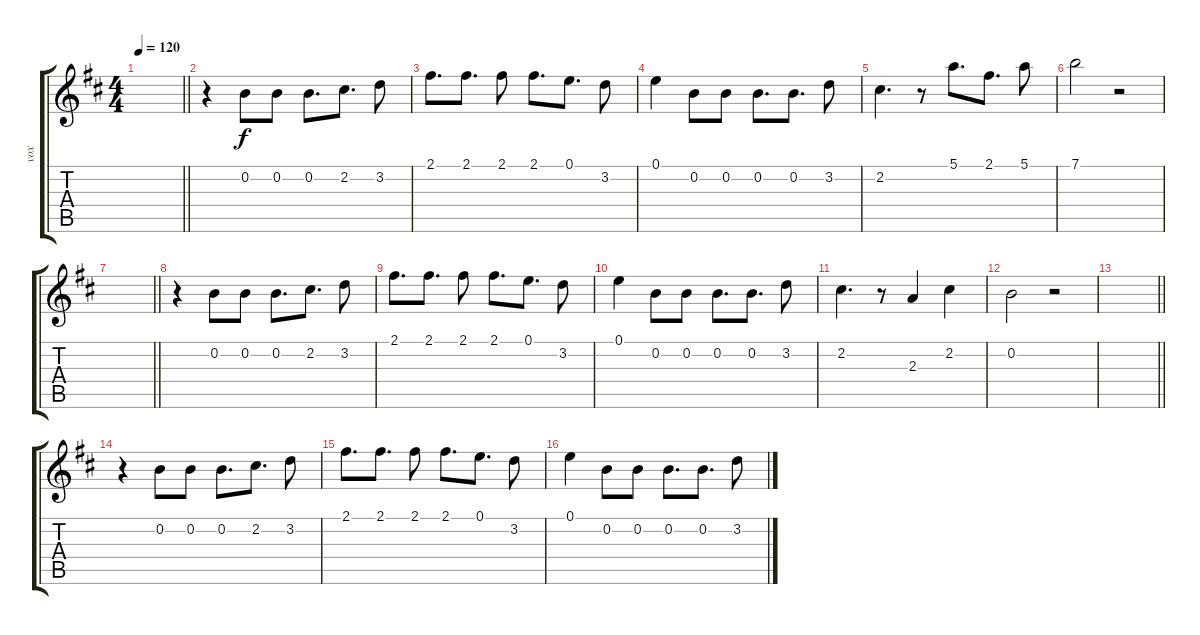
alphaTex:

\track ("vox" "vox") {instrument acousticguitarsteel}
\staff {score tabs}
\tuning (E4 B3 G3 D3 A2 E2) {hide}
\ts (4 4)
\tempo 120
\clef g2
\barLineRight lightlight
\ks bminor
|
r.4 0.2.8 0.2.8 0.2.8{d} 2.2.8{d} 3.2.8 |
2.1.8{d} 2.1.8{d} 2.1.8 2.1.8{d} 0.1.8{d} 3.2.8 |
0.1.4 0.2.8 0.2.8 0.2.8{d} 0.2.8{d} 3.2.8 |
2.2.4{d} r.8 5.1.8{d} 2.1.8{d} 5.1.8 |
7.1.2 r.2 |
\barLineRight lightlight
|
r.4 0.2.8 0.2.8 0.2.8{d} 2.2.8{d} 3.2.8 |
2.1.8{d} 2.1.8{d} 2.1.8 2.1.8{d} 0.1.8{d} 3.2.8 |
0.1.4 0.2.8 0.2.8 0.2.8{d} 0.2.8{d} 3.2.8 |
2.2.4{d} r.8 2.3.4 2.2.4 |
0.2.2 r.2 |
\barLineRight lightlight
|
r.4 0.2.8 0.2.8 0.2.8{d} 2.2.8{d} 3.2.8 |
2.1.8{d} 2.1.8{d} 2.1.8 2.1.8{d} 0.1.8{d} 3.2.8 |
0.1.4 0.2.8 0.2.8 0.2.8{d} 0.2.8{d} 3.2.8
